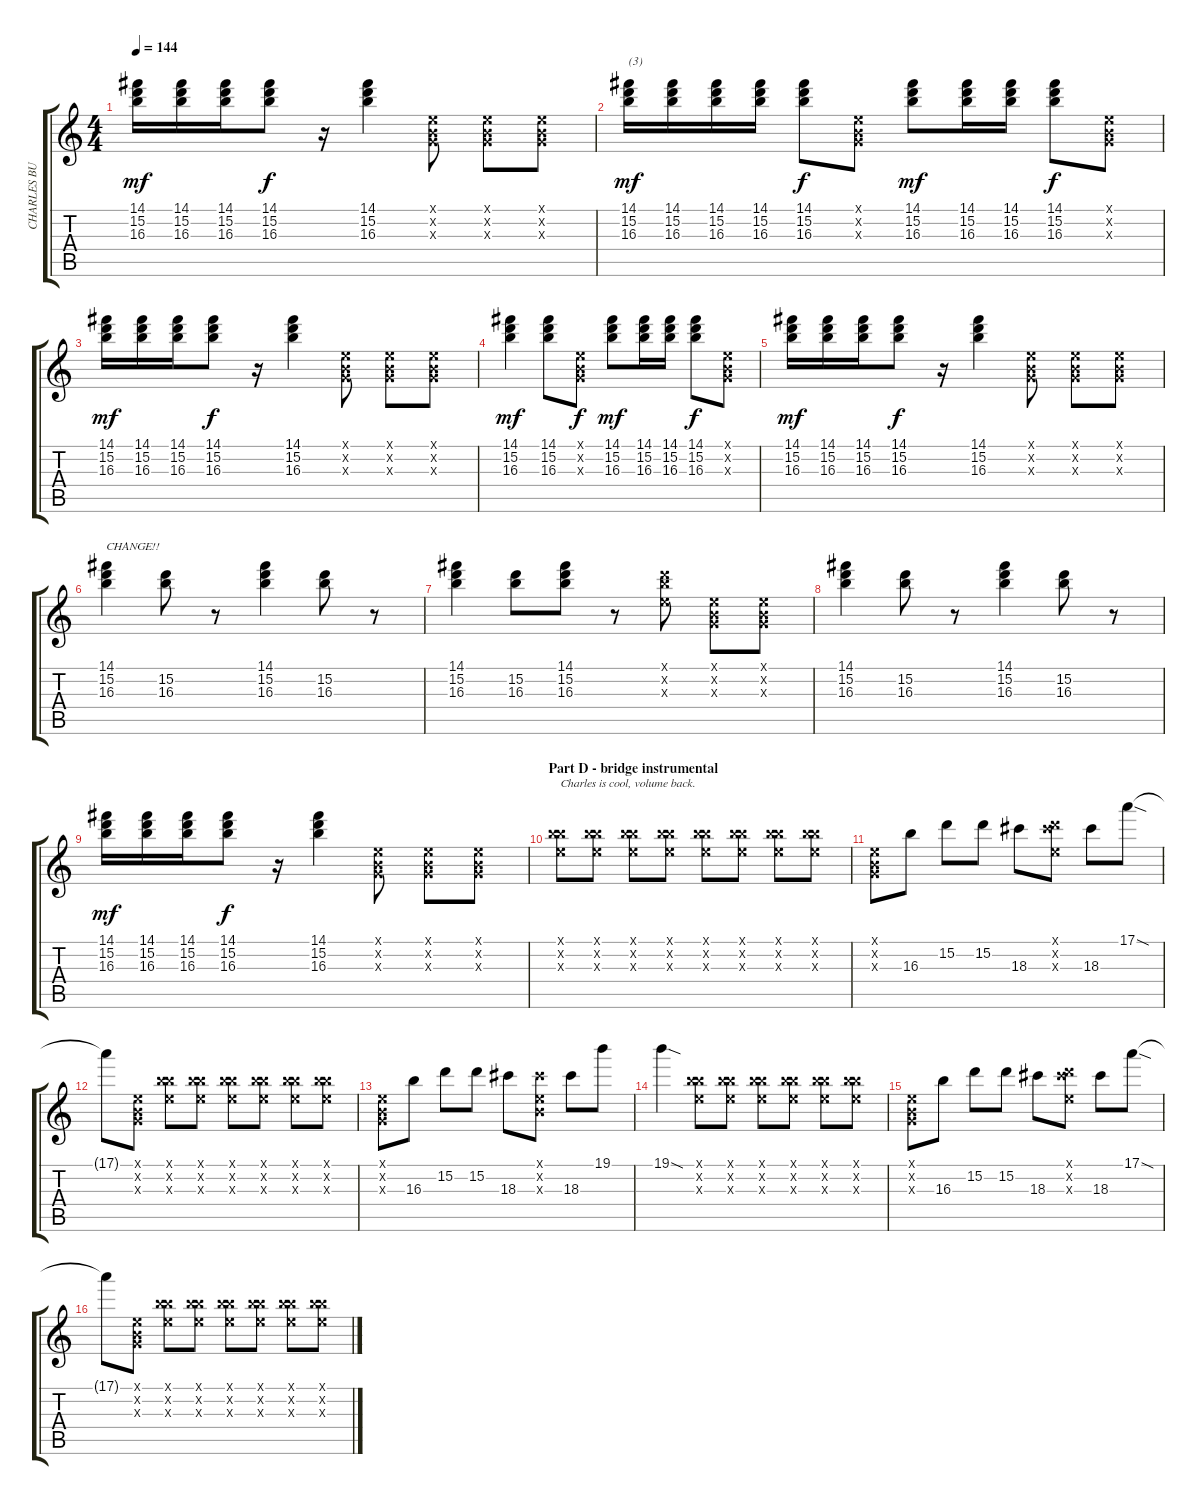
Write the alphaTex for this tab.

\track ("CHARLES BURCHILL!!!" "CHARLES BU") {instrument distortionguitar}
\staff {score tabs}
\tuning (E4 B3 G3 D3 A2 E2) {hide}
\ts (4 4)
\tempo 144
\clef g2
\ks c
(14.1 15.2 16.3).16{dy mf} (14.1 15.2 16.3).16 (14.1 15.2 16.3).16 (14.1 15.2 16.3).8{dy f} r.16 (14.1 15.2 16.3).4 (0.1{x} 0.2{x} 0.3{x}).8 (0.1{x} 0.2{x} 0.3{x}).8 (0.1{x} 0.2{x} 0.3{x}).8 |
(14.1 15.2 16.3).16{txt "(3)" dy mf} (14.1 15.2 16.3).16 (14.1 15.2 16.3).16 (14.1 15.2 16.3).16 (14.1 15.2 16.3).8{dy f} (0.1{x} 0.2{x} 0.3{x}).8 (14.1 15.2 16.3).8{dy mf} (14.1 15.2 16.3).16 (14.1 15.2 16.3).16 (14.1 15.2 16.3).8{dy f} (0.1{x} 0.2{x} 0.3{x}).8 |
(14.1 15.2 16.3).16{dy mf} (14.1 15.2 16.3).16 (14.1 15.2 16.3).16 (14.1 15.2 16.3).8{dy f} r.16 (14.1 15.2 16.3).4 (0.1{x} 0.2{x} 0.3{x}).8 (0.1{x} 0.2{x} 0.3{x}).8 (0.1{x} 0.2{x} 0.3{x}).8 |
(14.1 15.2 16.3).4{dy mf} (14.1 15.2 16.3).8 (0.1{x} 0.2{x} 0.3{x}).8{dy f} (14.1 15.2 16.3).8{dy mf} (14.1 15.2 16.3).16 (14.1 15.2 16.3).16 (14.1 15.2 16.3).8{dy f} (0.1{x} 0.2{x} 0.3{x}).8 |
(14.1 15.2 16.3).16{dy mf} (14.1 15.2 16.3).16 (14.1 15.2 16.3).16 (14.1 15.2 16.3).8{dy f} r.16 (14.1 15.2 16.3).4 (0.1{x} 0.2{x} 0.3{x}).8 (0.1{x} 0.2{x} 0.3{x}).8 (0.1{x} 0.2{x} 0.3{x}).8 |
(14.1 15.2 16.3).4{txt "CHANGE!!"} (15.2 16.3).8 r.8 (14.1 15.2 16.3).4 (15.2 16.3).8 r.8 |
(14.1 15.2 16.3).4 (15.2 16.3).8 (14.1 15.2 16.3).8 r.8 (0.1{x} 15.2{x} 16.3{x}).8 (0.1{x} 0.2{x} 0.3{x}).8 (0.1{x} 0.2{x} 0.3{x}).8 |
(14.1 15.2 16.3).4 (15.2 16.3).8 r.8 (14.1 15.2 16.3).4 (15.2 16.3).8 r.8 |
(14.1 15.2 16.3).16{dy mf} (14.1 15.2 16.3).16 (14.1 15.2 16.3).16 (14.1 15.2 16.3).8{dy f} r.16 (14.1 15.2 16.3).4 (0.1{x} 0.2{x} 0.3{x}).8 (0.1{x} 0.2{x} 0.3{x}).8 (0.1{x} 0.2{x} 0.3{x}).8 |
\section ("" "Part D - bridge instrumental")
(0.1{x} 12.2{x} 16.3{x}).8{txt "Charles is cool, volume back." volume 12} (0.1{x} 12.2{x} 16.3{x}).8 (0.1{x} 12.2{x} 16.3{x}).8 (0.1{x} 12.2{x} 16.3{x}).8 (0.1{x} 12.2{x} 16.3{x}).8 (0.1{x} 12.2{x} 16.3{x}).8 (0.1{x} 12.2{x} 16.3{x}).8 (0.1{x} 12.2{x} 16.3{x}).8 |
(0.1{x} 0.2{x} 0.3{x}).8 16.3.8 15.2.8 15.2.8 18.3.8 (0.1{x} 15.2{x} 18.3{x}).8 18.3.8 17.1{sod}.8 |
17.1{t}.8 (0.1{x} 0.2{x} 0.3{x}).8 (0.1{x} 12.2{x} 16.3{x}).8 (0.1{x} 12.2{x} 16.3{x}).8 (0.1{x} 12.2{x} 16.3{x}).8 (0.1{x} 12.2{x} 16.3{x}).8 (0.1{x} 12.2{x} 16.3{x}).8 (0.1{x} 12.2{x} 16.3{x}).8 |
(0.1{x} 0.2{x} 0.3{x}).8 16.3.8 15.2.8 15.2.8 18.3.8 (0.1{x} 0.2{x} 18.3{x}).8 18.3.8 19.1.8 |
19.1{sod}.4 (0.1{x} 12.2{x} 16.3{x}).8 (0.1{x} 12.2{x} 16.3{x}).8 (0.1{x} 12.2{x} 16.3{x}).8 (0.1{x} 12.2{x} 16.3{x}).8 (0.1{x} 12.2{x} 16.3{x}).8 (0.1{x} 12.2{x} 16.3{x}).8 |
(0.1{x} 0.2{x} 0.3{x}).8 16.3.8 15.2.8 15.2.8 18.3.8 (0.1{x} 15.2{x} 18.3{x}).8 18.3.8 17.1{sod}.8 |
17.1{t}.8 (0.1{x} 0.2{x} 0.3{x}).8 (0.1{x} 12.2{x} 16.3{x}).8 (0.1{x} 12.2{x} 16.3{x}).8 (0.1{x} 12.2{x} 16.3{x}).8 (0.1{x} 12.2{x} 16.3{x}).8 (0.1{x} 12.2{x} 16.3{x}).8 (0.1{x} 12.2{x} 16.3{x}).8
